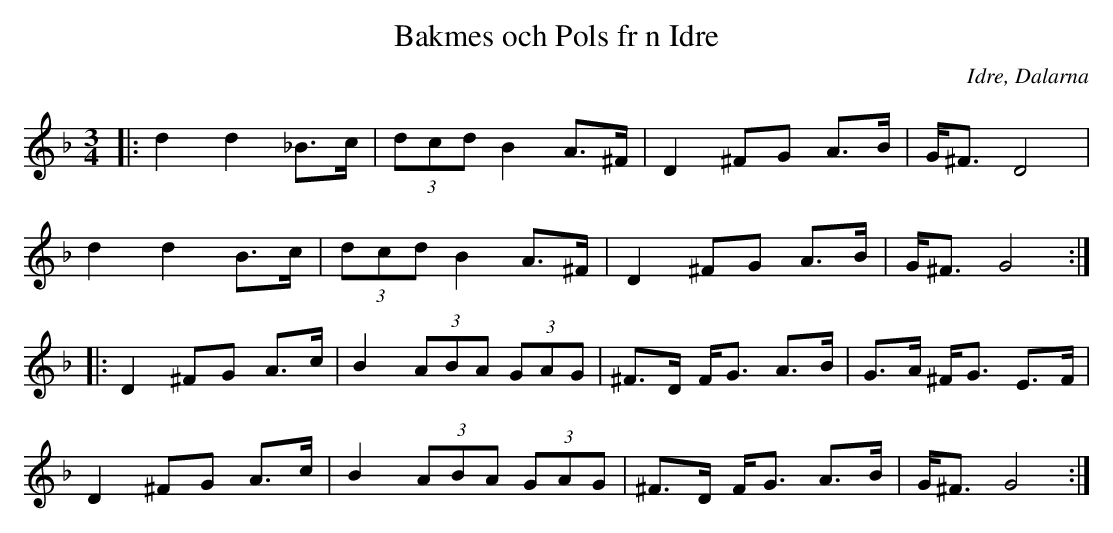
X:1
T: Bakmes och Pols fr n Idre
O: Idre, Dalarna
M: 3/4
L: 1/8
K: Gdor
V:1
|: d2 d2 _B>c | (3dcd B2 A>^F | D2 ^FG A>B | G<^F D4 |
d2 d2 B>c | (3:2 dcd B2 A>^F | D2 ^FG A>B | G<^F G4 :|
|: D2 ^FG A>c | B2 (3:2 ABA (3:2 GAG | ^F>D F<G A>B | G>A ^F<G E>F |
D2 ^FG A>c | B2 (3:2 ABA (3:2 GAG | ^F>D F<G A>B | G<^F G4 :|]
